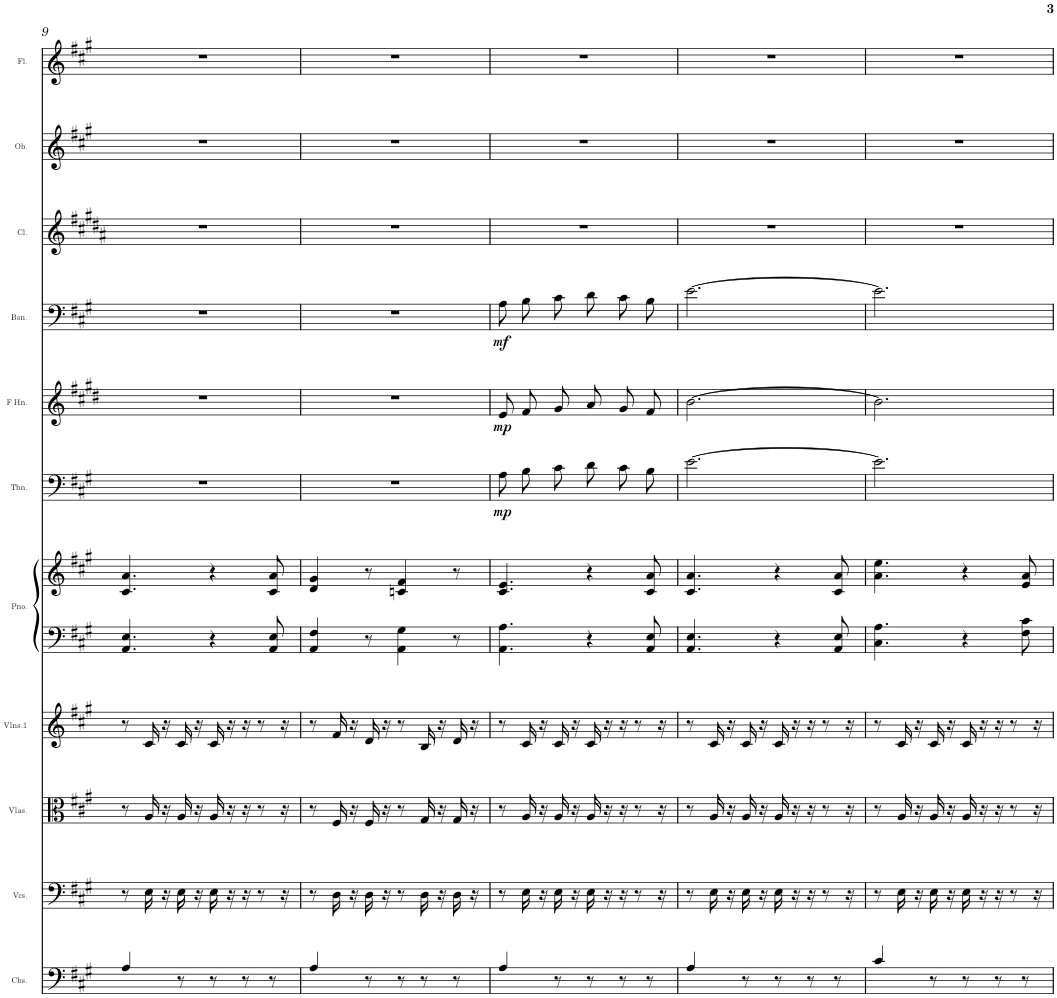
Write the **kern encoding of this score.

**kern	**kern	**kern	**kern	**kern	**kern	**kern	**dynam	**kern	**dynam	**kern	**dynam	**kern	**kern	**kern
*part11	*part10	*part9	*part8	*part7	*part7	*part6	*part6	*part5	*part5	*part4	*part4	*part3	*part2	*part1
*staff12	*staff11	*staff10	*staff9	*staff8	*staff7	*staff6	*staff6	*staff5	*staff5	*staff4	*staff4	*staff3	*staff2	*staff1
*I"Contrabass Section	*I"Violoncello Section	*I"Viola Section	*I"Violin Section1	*I"Grand Piano	*	*I"Trombone	*	*I"French Horn	*	*I"Bassoon	*	*I"Clarinet	*I"Oboe	*I"Flute
*I'Cbs.	*I'Vcs.	*I'Vlas.	*I'Vlns.1	*I'Pno.	*	*I'Tbn.	*	*I'F Hn.	*	*I'Bsn.	*	*I'Cl.	*I'Ob.	*I'Fl.
!!LO:PB:g=z
*clefF4	*clefF4	*clefC3	*clefG2	*clefF4	*clefG2	*clefF4	*	*clefG2	*	*clefF4	*	*clefG2	*clefG2	*clefG2
*Trd7c12	*	*	*	*	*	*	*	*Trd4c7	*	*	*	*Trd1c2	*	*
*k[f#c#g#]	*k[f#c#g#]	*k[f#c#g#]	*k[f#c#g#]	*k[f#c#g#]	*k[f#c#g#]	*k[f#c#g#]	*	*k[f#c#g#d#]	*	*k[f#c#g#]	*	*k[f#c#g#d#a#]	*k[f#c#g#]	*k[f#c#g#]
*M6/8	*M6/8	*M6/8	*M6/8	*M6/8	*M6/8	*M6/8	*	*M6/8	*	*M6/8	*	*M6/8	*M6/8	*M6/8
=9	=9	=9	=9	=9	=9	=9	=9	=9	=9	=9	=9	=9	=9	=9
4A/	8r	8r	8r	4.AA/ 4.E/	4.c#/ 4.a/	2.r	.	2.r	.	2.r	.	2.r	2.r	2.r
.	16E\	16A/	16c#/	.	.	.	.	.	.	.	.	.	.	.
.	16r	16r	16r	.	.	.	.	.	.	.	.	.	.	.
8r	16E\	16A/	16c#/	.	.	.	.	.	.	.	.	.	.	.
.	16r	16r	16r	.	.	.	.	.	.	.	.	.	.	.
8r	16E\	16A/	16c#/	4r	4r	.	.	.	.	.	.	.	.	.
.	16r	16r	16r	.	.	.	.	.	.	.	.	.	.	.
8r	16r	16r	16r	.	.	.	.	.	.	.	.	.	.	.
.	8r	8r	8r	.	.	.	.	.	.	.	.	.	.	.
8r	.	.	.	8AA/ 8E/	8c#/ 8a/	.	.	.	.	.	.	.	.	.
.	16r	16r	16r	.	.	.	.	.	.	.	.	.	.	.
=10	=10	=10	=10	=10	=10	=10	=10	=10	=10	=10	=10	=10	=10	=10
4A/	8r	8r	8r	4AA/ 4F#/	4d/ 4g#/	2.r	.	2.r	.	2.r	.	2.r	2.r	2.r
.	16D\	16F#/	16f#/	.	.	.	.	.	.	.	.	.	.	.
.	16r	16r	16r	.	.	.	.	.	.	.	.	.	.	.
8r	16D\	16F#/	16d/	8r	8r	.	.	.	.	.	.	.	.	.
.	16r	16r	16r	.	.	.	.	.	.	.	.	.	.	.
8r	8r	8r	8r	4AA\ 4G#\	4cn/ 4f#/	.	.	.	.	.	.	.	.	.
8r	16D\	16G#/	16B/	.	.	.	.	.	.	.	.	.	.	.
.	16r	16r	16r	.	.	.	.	.	.	.	.	.	.	.
8r	16D\	16G#/	16d/	8r	8r	.	.	.	.	.	.	.	.	.
.	16r	16r	16r	.	.	.	.	.	.	.	.	.	.	.
=11	=11	=11	=11	=11	=11	=11	=11	=11	=11	=11	=11	=11	=11	=11
!	!	!	!	!	!	!	!LO:DY:b	!	!LO:DY:b	!	!LO:DY:b	!	!	!
4A/	8r	8r	8r	4.AA\ 4.A\	4.c#/ 4.e/	8A\L	mp	8e/L	mp	8A\L	mf	2.r	2.r	2.r
.	16E\	16A/	16c#/	.	.	8B\	.	8f#/	.	8B\	.	.	.	.
.	16r	16r	16r	.	.	.	.	.	.	.	.	.	.	.
8r	16E\	16A/	16c#/	.	.	8c#\J	.	8g#/J	.	8c#\J	.	.	.	.
.	16r	16r	16r	.	.	.	.	.	.	.	.	.	.	.
8r	16E\	16A/	16c#/	4r	4r	8d\L	.	8a/L	.	8d\L	.	.	.	.
.	16r	16r	16r	.	.	.	.	.	.	.	.	.	.	.
8r	16r	16r	16r	.	.	8c#\	.	8g#/	.	8c#\	.	.	.	.
.	8r	8r	8r	.	.	.	.	.	.	.	.	.	.	.
8r	.	.	.	8AA/ 8E/	8c#/ 8a/	8B\J	.	8f#/J	.	8B\J	.	.	.	.
.	16r	16r	16r	.	.	.	.	.	.	.	.	.	.	.
=12	=12	=12	=12	=12	=12	=12	=12	=12	=12	=12	=12	=12	=12	=12
4A/	8r	8r	8r	4.AA/ 4.E/	4.c#/ 4.a/	[2.e\	.	[2.b\	.	[2.e\	.	2.r	2.r	2.r
.	16E\	16A/	16c#/	.	.	.	.	.	.	.	.	.	.	.
.	16r	16r	16r	.	.	.	.	.	.	.	.	.	.	.
8r	16E\	16A/	16c#/	.	.	.	.	.	.	.	.	.	.	.
.	16r	16r	16r	.	.	.	.	.	.	.	.	.	.	.
8r	16E\	16A/	16c#/	4r	4r	.	.	.	.	.	.	.	.	.
.	16r	16r	16r	.	.	.	.	.	.	.	.	.	.	.
8r	16r	16r	16r	.	.	.	.	.	.	.	.	.	.	.
.	8r	8r	8r	.	.	.	.	.	.	.	.	.	.	.
8r	.	.	.	8AA/ 8E/	8c#/ 8a/	.	.	.	.	.	.	.	.	.
.	16r	16r	16r	.	.	.	.	.	.	.	.	.	.	.
=13	=13	=13	=13	=13	=13	=13	=13	=13	=13	=13	=13	=13	=13	=13
4c#/	8r	8r	8r	4.C#\ 4.A\	4.a\ 4.ee\	2.e\]	.	2.b\]	.	2.e\]	.	2.r	2.r	2.r
.	16E\	16A/	16c#/	.	.	.	.	.	.	.	.	.	.	.
.	16r	16r	16r	.	.	.	.	.	.	.	.	.	.	.
8r	16E\	16A/	16c#/	.	.	.	.	.	.	.	.	.	.	.
.	16r	16r	16r	.	.	.	.	.	.	.	.	.	.	.
8r	16E\	16A/	16c#/	4r	4r	.	.	.	.	.	.	.	.	.
.	16r	16r	16r	.	.	.	.	.	.	.	.	.	.	.
8r	16r	16r	16r	.	.	.	.	.	.	.	.	.	.	.
.	8r	8r	8r	.	.	.	.	.	.	.	.	.	.	.
8r	.	.	.	8F#\ 8c#\	8e/ 8a/	.	.	.	.	.	.	.	.	.
.	16r	16r	16r	.	.	.	.	.	.	.	.	.	.	.
=	=	=	=	=	=	=	=	=	=	=	=	=	=	=
*-	*-	*-	*-	*-	*-	*-	*-	*-	*-	*-	*-	*-	*-	*-
